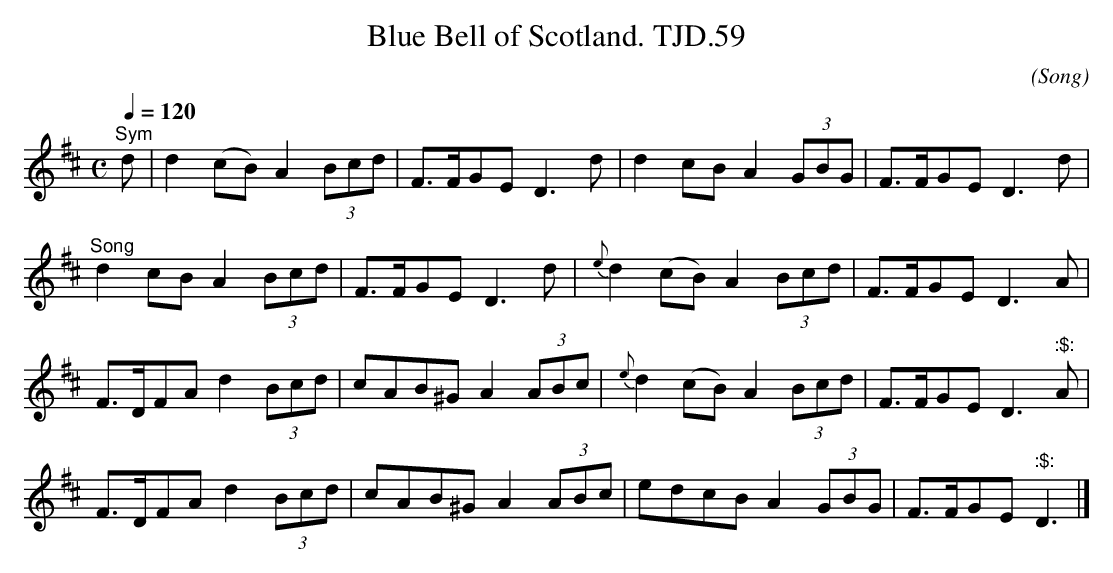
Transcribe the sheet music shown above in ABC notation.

X:1
T:Blue Bell of Scotland. TJD.59
C:(Song)
L:1/8
M:C
Q:1/4=120
K:D
"^Sym"d|d2(cB)A2(3Bcd|F>FGE D3d|d2cBA2(3GBG|F>FGED3d|!
"^Song"d2cBA2(3Bcd|F>FGED3d|{e}d2(cB)A2(3Bcd|F>FGED3A|!
F>DFAd2(3Bcd|cAB^GA2(3ABc|{e}d2(cB)A2(3Bcd|F>FGED3":$:"A|!
F>DFAd2(3Bcd|cAB^GA2(3ABc|edcBA2(3GBG|F>FGE":$:"D3|]
